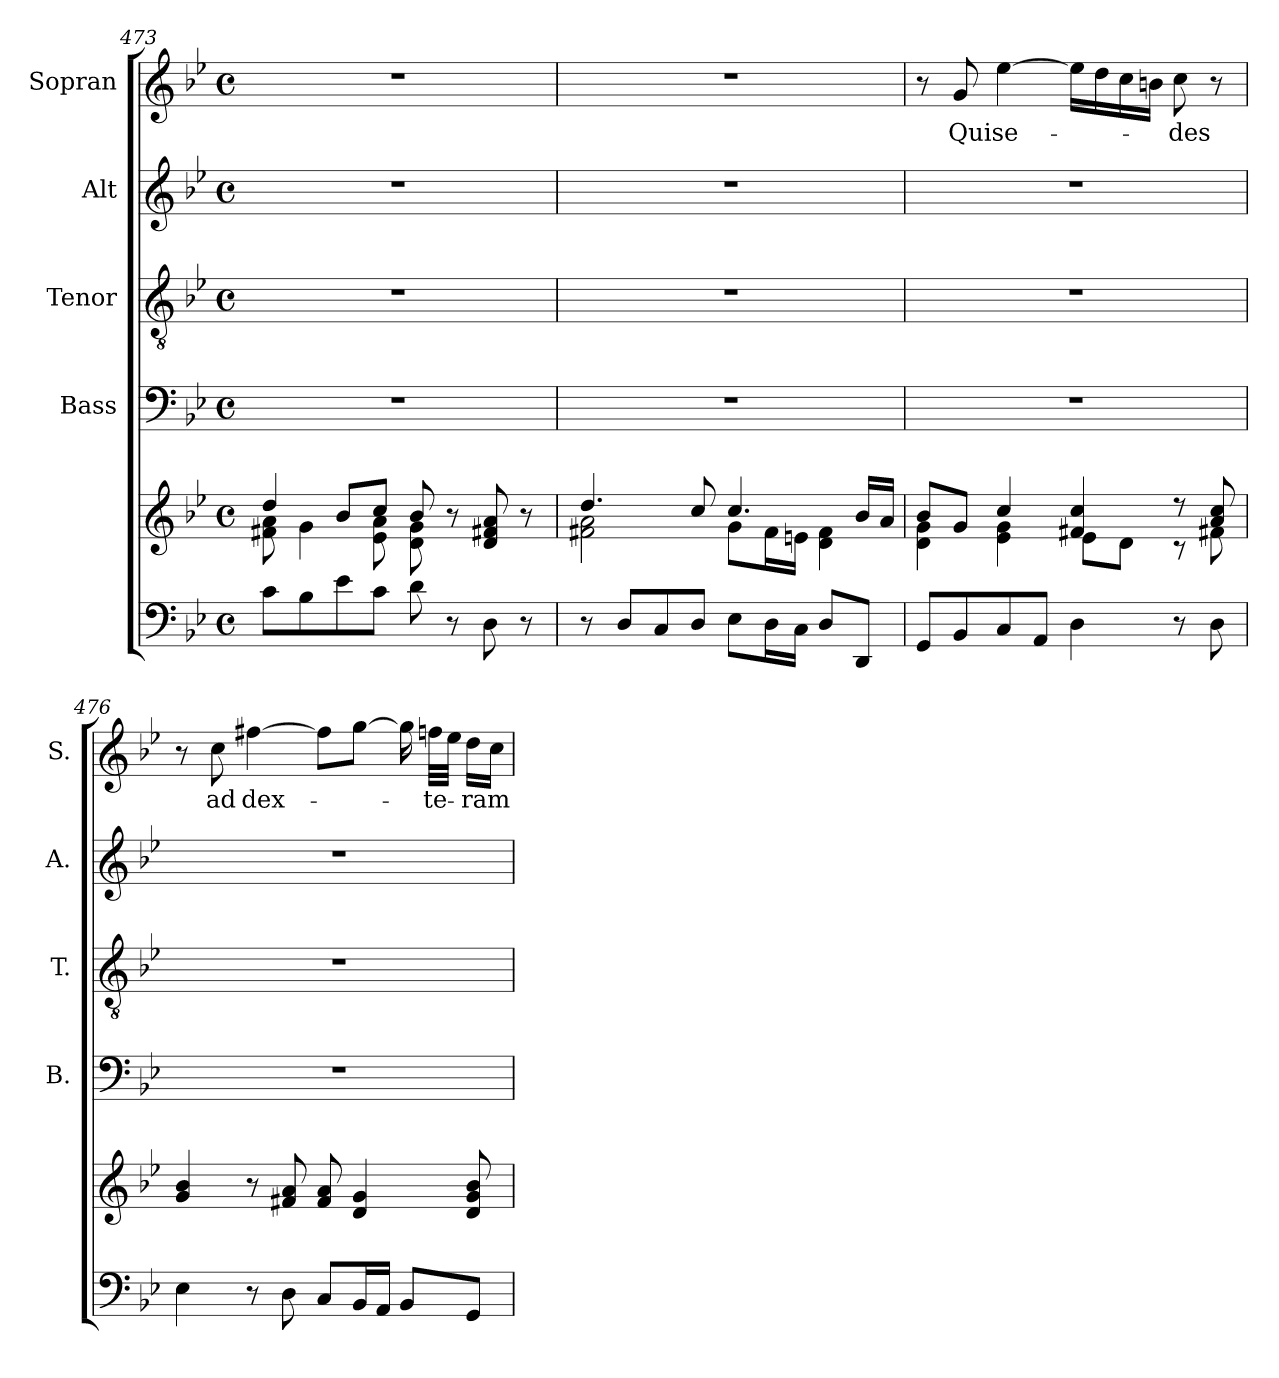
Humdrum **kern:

**kern	**kern	**kern	**kern	**kern	**kern	**text
*part5	*part5	*part4	*part3	*part2	*part1	*part1
*staff6	*staff5	*staff4	*staff3	*staff2	*staff1	*staff1
*	*	*I"Bass	*I"Tenor	*I"Alt	*I"Sopran	*
*	*	*I'B.	*I'T.	*I'A.	*I'S.	*
*clefF4	*clefG2	*clefF4	*clefGv2	*clefG2	*clefG2	*
*k[b-e-]	*k[b-e-]	*k[b-e-]	*k[b-e-]	*k[b-e-]	*k[b-e-]	*
*B-:	*B-:	*B-:	*B-:	*B-:	*B-:	*
*M4/4	*M4/4	*M4/4	*M4/4	*M4/4	*M4/4	*
*met(c)	*met(c)	*met(c)	*met(c)	*met(c)	*met(c)	*
=473	=473	=473	=473	=473	=473	=473
*	*^	*	*	*	*	*
8c\L	4dd/	8f#X\ 8a\	1r	1r	1r	1r	.
8B-\	.	4g\	.	.	.	.	.
8e-\	8b-/L	.	.	.	.	.	.
8c\J	8cc/J	8e-\ 8a\	.	.	.	.	.
8d\	8b-/	8d\ 8g\	.	.	.	.	.
8r	8r	4.ryy	.	.	.	.	.
8D\	8d/ 8f#X/ 8a/	.	.	.	.	.	.
8r	8r	.	.	.	.	.	.
=474	=474	=474	=474	=474	=474	=474	=474
8r	4.dd/	2f#X\ 2a\	1r	1r	1r	1r	.
8D/L	.	.	.	.	.	.	.
8C/	.	.	.	.	.	.	.
8D/J	8cc/	.	.	.	.	.	.
8E-\L	4.cc/	8g\L	.	.	.	.	.
16D\L	.	16f#\L	.	.	.	.	.
16C\JJ	.	16en\JJ	.	.	.	.	.
8D/L	.	4d\ 4f#\	.	.	.	.	.
8DD/J	16b-/LL	.	.	.	.	.	.
.	16a/JJ	.	.	.	.	.	.
!!LO:LB:g=z
=475	=475	=475	=475	=475	=475	=475	=475
8GG/L	8b-/L	4d\ 4g\	1r	1r	1r	8r	.
!	!	!	!	!	!	!	!LO:LY:b
8BB-/	8g/J	.	.	.	.	8g/	Qui
!	!	!	!	!	!	!	!LO:LY:b
8C/	4cc/	4e-\ 4g\	.	.	.	[4ee-\	se-
8AA/J	.	.	.	.	.	.	.
4D\	4f#X/ 4cc/	8e-\L	.	.	.	16ee-\LL]	.
.	.	.	.	.	.	16dd\	.
.	.	8d\J	.	.	.	16cc\	.
.	.	.	.	.	.	16bn\JJ	.
!	!	!	!	!	!	!	!LO:LY:b
8r	8r	8r	.	.	.	8cc\	-des
8D\	8a/ 8cc/	8f#X\	.	.	.	8r	.
*	*v	*v	*	*	*	*	*
=476	=476	=476	=476	=476	=476	=476
4E-\	4g/ 4b-/	1r	1r	1r	8r	.
!	!	!	!	!	!	!LO:LY:b
.	.	.	.	.	8cc\	ad
!	!	!	!	!	!	!LO:LY:b
8r	8r	.	.	.	[4ff#X\	dex-
8D\	8f#X/ 8a/	.	.	.	.	.
8C/L	8f#/ 8a/	.	.	.	8ff#\L]	.
16BB-/L	4d/ 4g/	.	.	.	[8gg\J	.
16AA/JJ	.	.	.	.	.	.
8BB-/L	.	.	.	.	16gg\]	.
!	!	!	!	!	!	!LO:LY:b
.	.	.	.	.	32ffn\LLL	-te-
.	.	.	.	.	32ee-\JJJ	.
!	!	!	!	!	!	!LO:LY:b
8GG/J	8d/ 8g/ 8b-/	.	.	.	16dd\LL	-ram
.	.	.	.	.	16cc\JJ	.
=	=	=	=	=	=	=
*-	*-	*-	*-	*-	*-	*-
